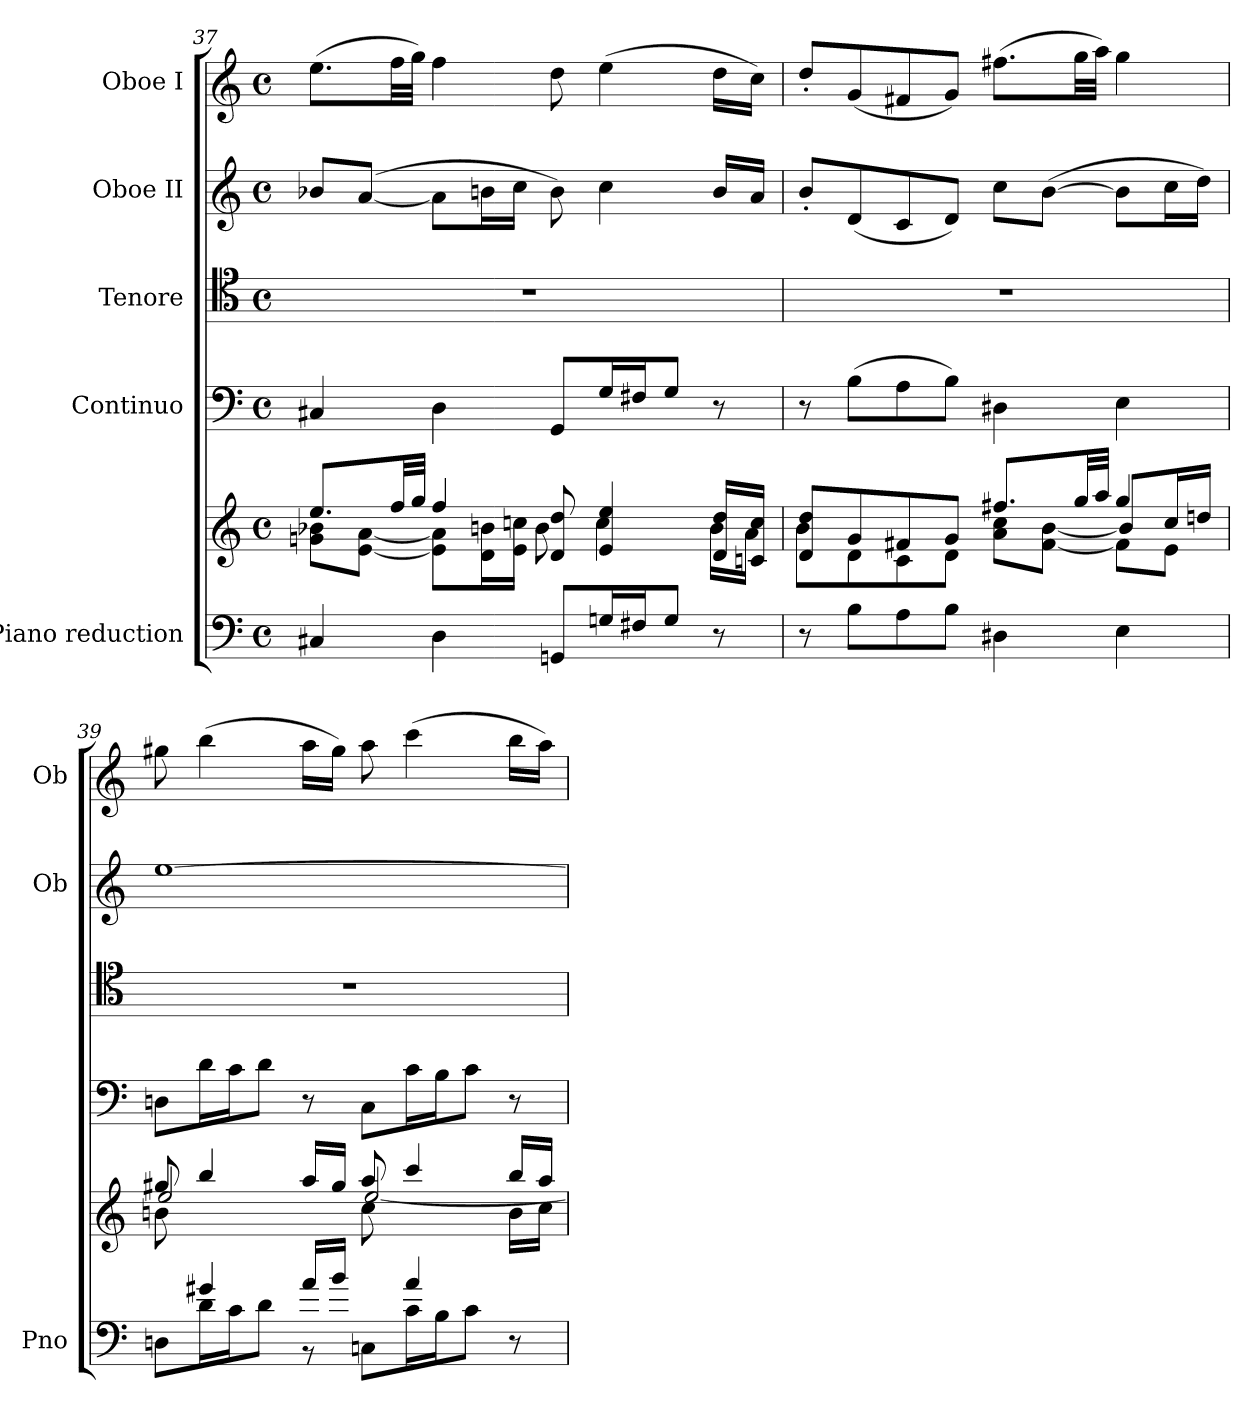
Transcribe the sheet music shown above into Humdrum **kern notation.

**kern	**kern	**kern	**kern	**kern	**kern
*part5	*part5	*part4	*part3	*part2	*part1
*staff6	*staff5	*staff4	*staff3	*staff2	*staff1
*I"Piano reduction	*	*I"Continuo	*I"Tenore	*I"Oboe II	*I"Oboe I
*I'Pno	*	*	*	*I'Ob	*I'Ob
!!LO:PB:g=z
*clefF4	*clefG2	*clefF4	*clefC4	*clefG2	*clefG2
*k[]	*k[]	*k[]	*k[]	*k[]	*k[]
*M4/4	*M4/4	*M4/4	*M4/4	*M4/4	*M4/4
*met(c)	*met(c)	*met(c)	*met(c)	*met(c)	*met(c)
=37	=37	=37	=37	=37	=37
*	*^	*	*	*	*
4C#X/	8.ee/L	8gn\ 8b-X\L	4C#X/	1r	8b-X/L	(>8.ee\L
.	.	[8e\ [8a\J	.	.	(>[8a/J	.
.	32ff/LL	.	.	.	.	32ff\LL
.	32gg/JJJ	.	.	.	.	32gg\JJJ)
4D\	4ff/	8e\] 8a\]L	4D\	.	8a\L]	4ff\
.	.	16d\ 16bn\L	.	.	16bn\L	.
.	.	16e\ 16ccn\JJ	.	.	16cc\JJ	.
8GGn/L	8d/ 8dd/	8b\	8GG/L	.	8b\)	8dd\
16Gn/L	4e/ 4ee/	4cc\	16G/L	.	4cc\	(>4ee\
16F#X/J	.	.	16F#X/J	.	.	.
8G/J	.	.	8G/J	.	.	.
8r	16d/ 16dd/LL	16b\LL	8r	.	16b/LL	16dd\LL
.	16cn/ 16cc/JJ	16a\JJ	.	.	16a/JJ	16cc\JJ)
=38	=38	=38	=38	=38	=38	=38
*	*	*^	*	*	*	*
8r	8d/ 8dd/L	8b\L	2.ryy	8r	1r	8b'/L	8dd'/L
8B\L	8g/	8d\	.	(>8B\L	.	(<8d/	(<8g/
8A\	8f#X/	8c\	.	8A\	.	8c/	8f#X/
8B\J	8g/J	8d\J	.	8B\J)	.	8d/J)	8g/J)
4D#X\	8.ff#X/L	8a\ 8cc\L	.	4D#X\	.	8cc\L	(>8.ff#X\L
.	.	[8f#\ [8b\J	.	.	.	(>[8b\J	.
.	32gg/LL	.	.	.	.	.	32gg\LL
.	32aa/JJJ	.	.	.	.	.	32aa\JJJ)
4E\	4gg/	8f#\L]	8b/L]	4E\	.	8b\L]	4gg\
.	.	8e\J	16cc/L	.	.	16cc\L	.
.	.	.	16ddn/JJ	.	.	16dd\JJ)	.
=39	=39	=39	=39	=39	=39	=39	=39
*^	*	*	*	*	*	*	*
8ryy	8Dn\L	8gg#X/	2ee/	8bn\	8Dn\L	1r	[1ee	8gg#X\
4g#X/	16d\L	4bb/	.	4.ryy	16d\L	.	.	(>4bb\
.	16c\J	.	.	.	16c\J	.	.	.
.	8d\J	.	.	.	8d\J	.	.	.
16a/LL	8r	16aa/LL	.	.	8r	.	.	16aa\LL
16b/JJ	.	16gg#/JJ	.	.	.	.	.	16gg#\JJ)
8ryy	8Cn\L	8aa/	[2ee/	8cc\	8C\L	.	.	8aa\
4a/	16c\L	4ccc/	.	4ryy	16c\L	.	.	(>4ccc\
.	16B\J	.	.	.	16B\J	.	.	.
.	8c\J	.	.	.	8c\J	.	.	.
8ryy	8r	16bb/LL	.	16b\LL	8r	.	.	16bb\LL
.	.	16aa/JJ	.	16cc\JJ	.	.	.	16aa\JJ)
*v	*v	*	*	*	*	*	*	*
*	*v	*v	*v	*	*	*	*
=	=	=	=	=	=
*-	*-	*-	*-	*-	*-
